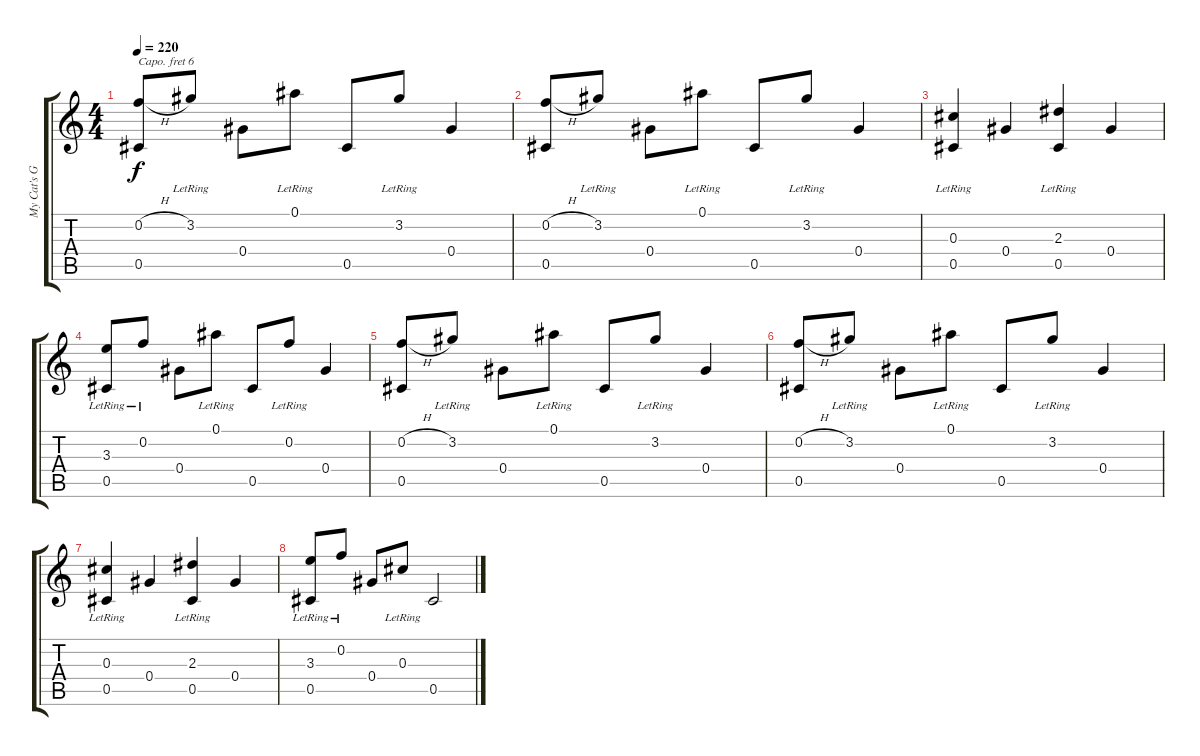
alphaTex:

\track ("My Cat's Ginger" "My Cat's G") {instrument acousticguitarnylon}
\staff {score tabs}
\capo 6
\tuning (E4 B3 G3 D3 G2 C2) {hide}
\ts (4 4)
\tempo 220
\clef g2
\ks c
(0.2{h} 0.5).8{dy f} 3.2{lr}.8 0.4.8 0.1{lr}.8 0.5.8 3.2{lr}.8 0.4.4 |
(0.2{h} 0.5).8 3.2{lr}.8 0.4.8 0.1{lr}.8 0.5.8 3.2{lr}.8 0.4.4 |
(0.3{lr} 0.5).4 0.4.4 (2.3{lr} 0.5).4 0.4.4 |
(3.3{lr} 0.5).8 0.2{lr}.8 0.4.8 0.1{lr}.8 0.5.8 0.2{lr}.8 0.4.4 |
(0.2{h} 0.5).8 3.2{lr}.8 0.4.8 0.1{lr}.8 0.5.8 3.2{lr}.8 0.4.4 |
(0.2{h} 0.5).8 3.2{lr}.8 0.4.8 0.1{lr}.8 0.5.8 3.2{lr}.8 0.4.4 |
(0.3{lr} 0.5).4 0.4.4 (2.3{lr} 0.5).4 0.4.4 |
(3.3{lr} 0.5).8 0.2{lr}.8 0.4.8 0.3{lr}.8 0.5.2
